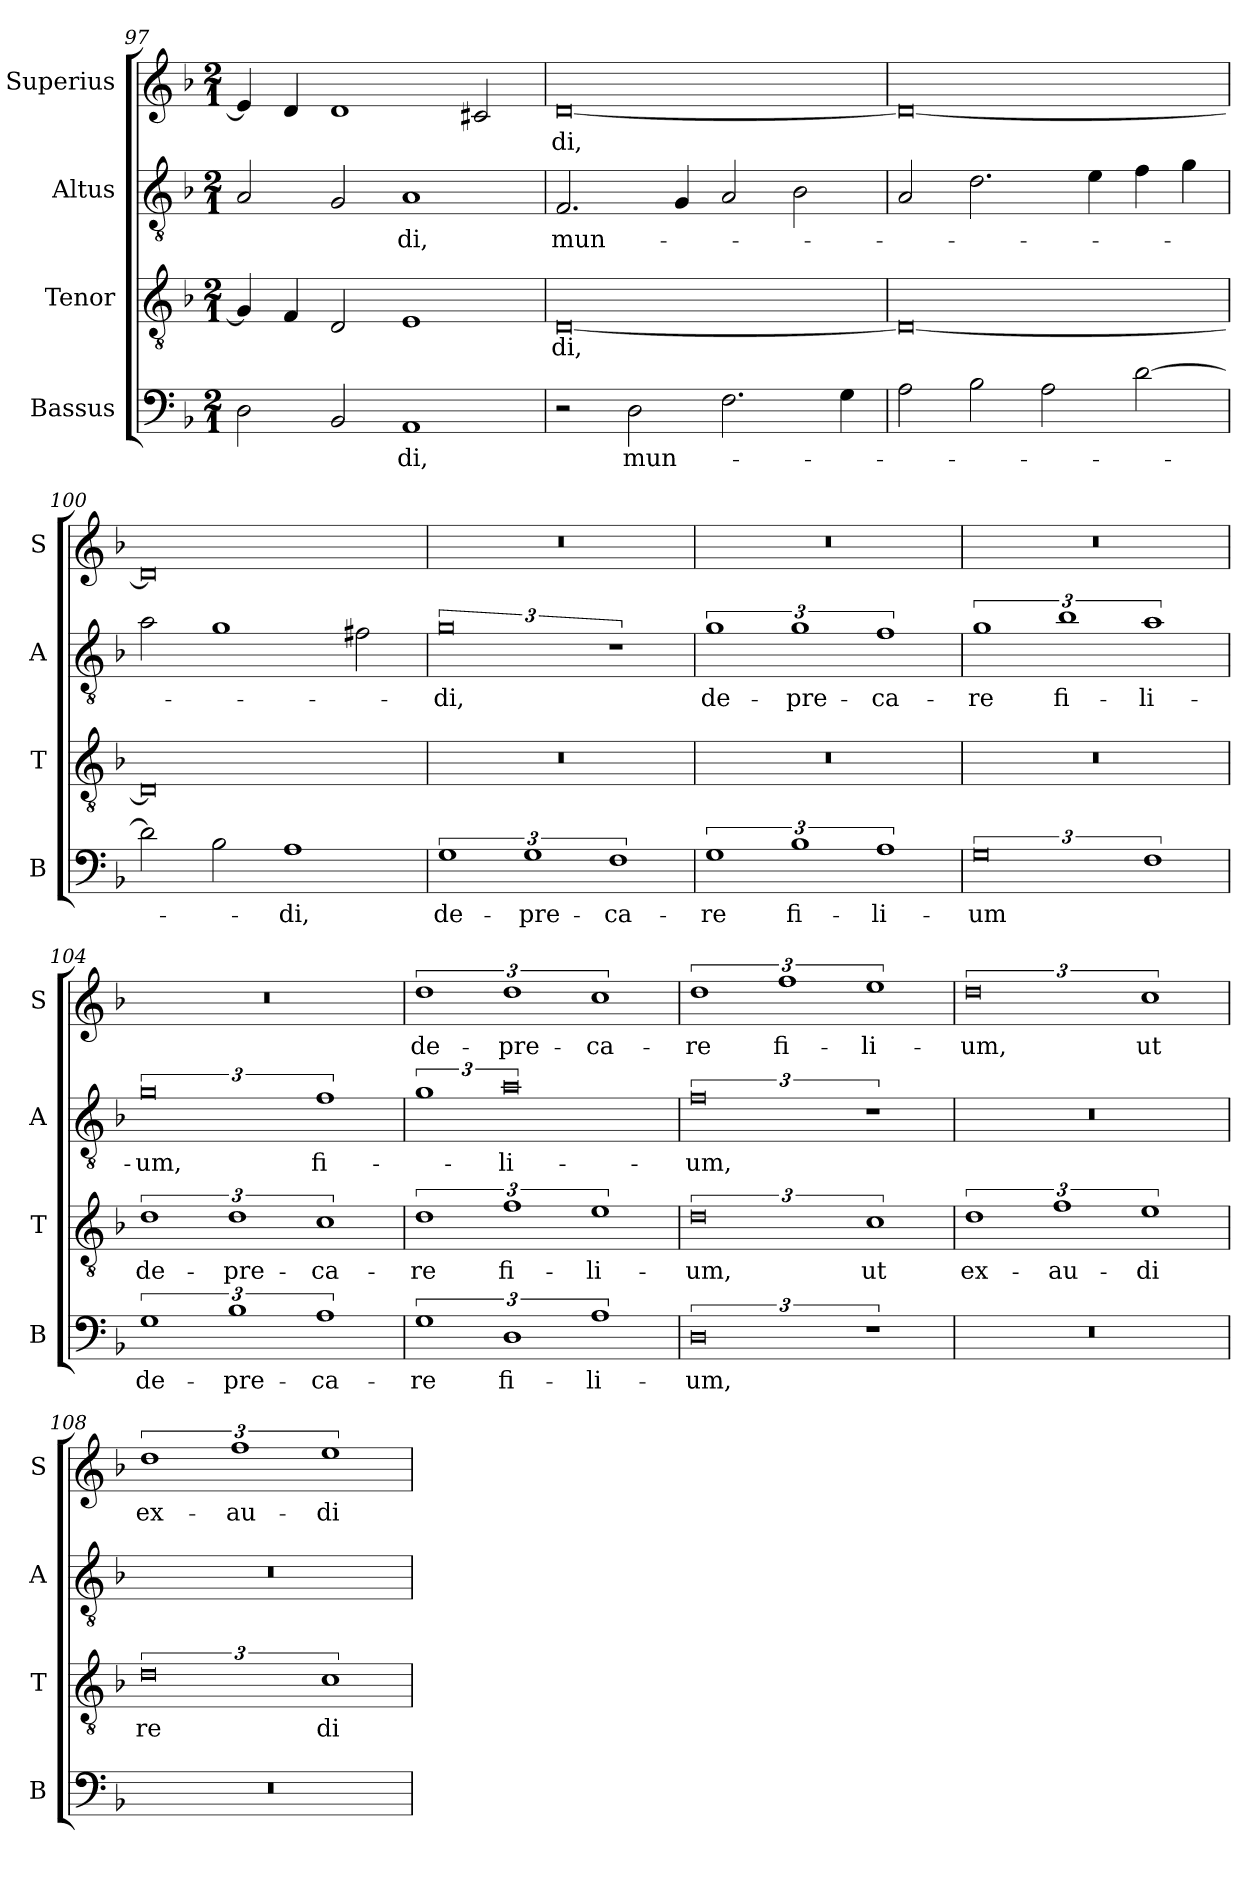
**kern	**text	**kern	**text	**kern	**text	**kern	**text
*part4	*part4	*part3	*part3	*part2	*part2	*part1	*part1
*staff4	*staff4	*staff3	*staff3	*staff2	*staff2	*staff1	*staff1
*I"Bassus	*	*I"Tenor	*	*I"Altus	*	*I"Superius	*
*I'B	*	*I'T	*	*I'A	*	*I'S	*
*clefF4	*	*clefGv2	*	*clefGv2	*	*clefG2	*
*k[b-]	*	*k[b-]	*	*k[b-]	*	*k[b-]	*
*M2/1	*	*M2/1	*	*M2/1	*	*M2/1	*
=97	=97	=97	=97	=97	=97	=97	=97
2D\	.	4G/]	.	2A/	.	4e/]	.
.	.	4F/	.	.	.	4d/	.
2BB-/	.	2D/	.	2G/	.	1d	.
1AA	-di,	1E	.	1A	-di,	.	.
.	.	.	.	.	.	2c#X/	.
=98	=98	=98	=98	=98	=98	=98	=98
2r	.	[0D	-di,	2.F/	mun-	[0d	-di,
2D\	mun-	.	.	.	.	.	.
.	.	.	.	4G/	.	.	.
2.F\	.	.	.	2A/	.	.	.
.	.	.	.	2B-\	.	.	.
4G\	.	.	.	.	.	.	.
=99	=99	=99	=99	=99	=99	=99	=99
2A\	.	0D_	.	2A/	.	0d_	.
2B-\	.	.	.	2.d\	.	.	.
2A\	.	.	.	.	.	.	.
.	.	.	.	4e\	.	.	.
[2d\	.	.	.	4f\	.	.	.
.	.	.	.	4g\	.	.	.
=100	=100	=100	=100	=100	=100	=100	=100
2d\]	.	0D]	.	2a\	.	0d]	.
2B-\	.	.	.	1g	.	.	.
1A	-di,	.	.	.	.	.	.
.	.	.	.	2f#X\	.	.	.
=101	=101	=101	=101	=101	=101	=101	=101
3%2G	de-	0r	.	3%4g	-di,	0r	.
3%2G	-pre-	.	.	.	.	.	.
3%2F	-ca-	.	.	3%2r	.	.	.
=102	=102	=102	=102	=102	=102	=102	=102
3%2G	-re	0r	.	3%2g	de-	0r	.
3%2B-	fi-	.	.	3%2g	-pre-	.	.
3%2A	-li-	.	.	3%2f	-ca-	.	.
=103	=103	=103	=103	=103	=103	=103	=103
3%4G	-um	0r	.	3%2g	-re	0r	.
.	.	.	.	3%2b-	fi-	.	.
3%2F	.	.	.	3%2a	-li-	.	.
=104	=104	=104	=104	=104	=104	=104	=104
3%2G	de-	3%2d	de-	3%4g	-um,	0r	.
3%2B-	-pre-	3%2d	-pre-	.	.	.	.
3%2A	-ca-	3%2c	-ca-	3%2f	fi-	.	.
=105	=105	=105	=105	=105	=105	=105	=105
3%2G	-re	3%2d	-re	3%2g	.	3%2dd	de-
3%2D	fi-	3%2f	fi-	3%4a	-li-	3%2dd	-pre-
3%2A	-li-	3%2e	-li-	.	.	3%2cc	-ca-
=106	=106	=106	=106	=106	=106	=106	=106
3%4D	-um,	3%4d	-um,	3%4f	-um,	3%2dd	-re
.	.	.	.	.	.	3%2ff	fi-
3%2r	.	3%2c	ut	3%2r	.	3%2ee	-li-
=107	=107	=107	=107	=107	=107	=107	=107
0r	.	3%2d	ex-	0r	.	3%4dd	-um,
.	.	3%2f	-au-	.	.	.	.
.	.	3%2e	-di	.	.	3%2cc	ut
=108	=108	=108	=108	=108	=108	=108	=108
0r	.	3%4d	-re	0r	.	3%2dd	ex-
.	.	.	.	.	.	3%2ff	-au-
.	.	3%2c	di-	.	.	3%2ee	-di-
=	=	=	=	=	=	=	=
*-	*-	*-	*-	*-	*-	*-	*-
